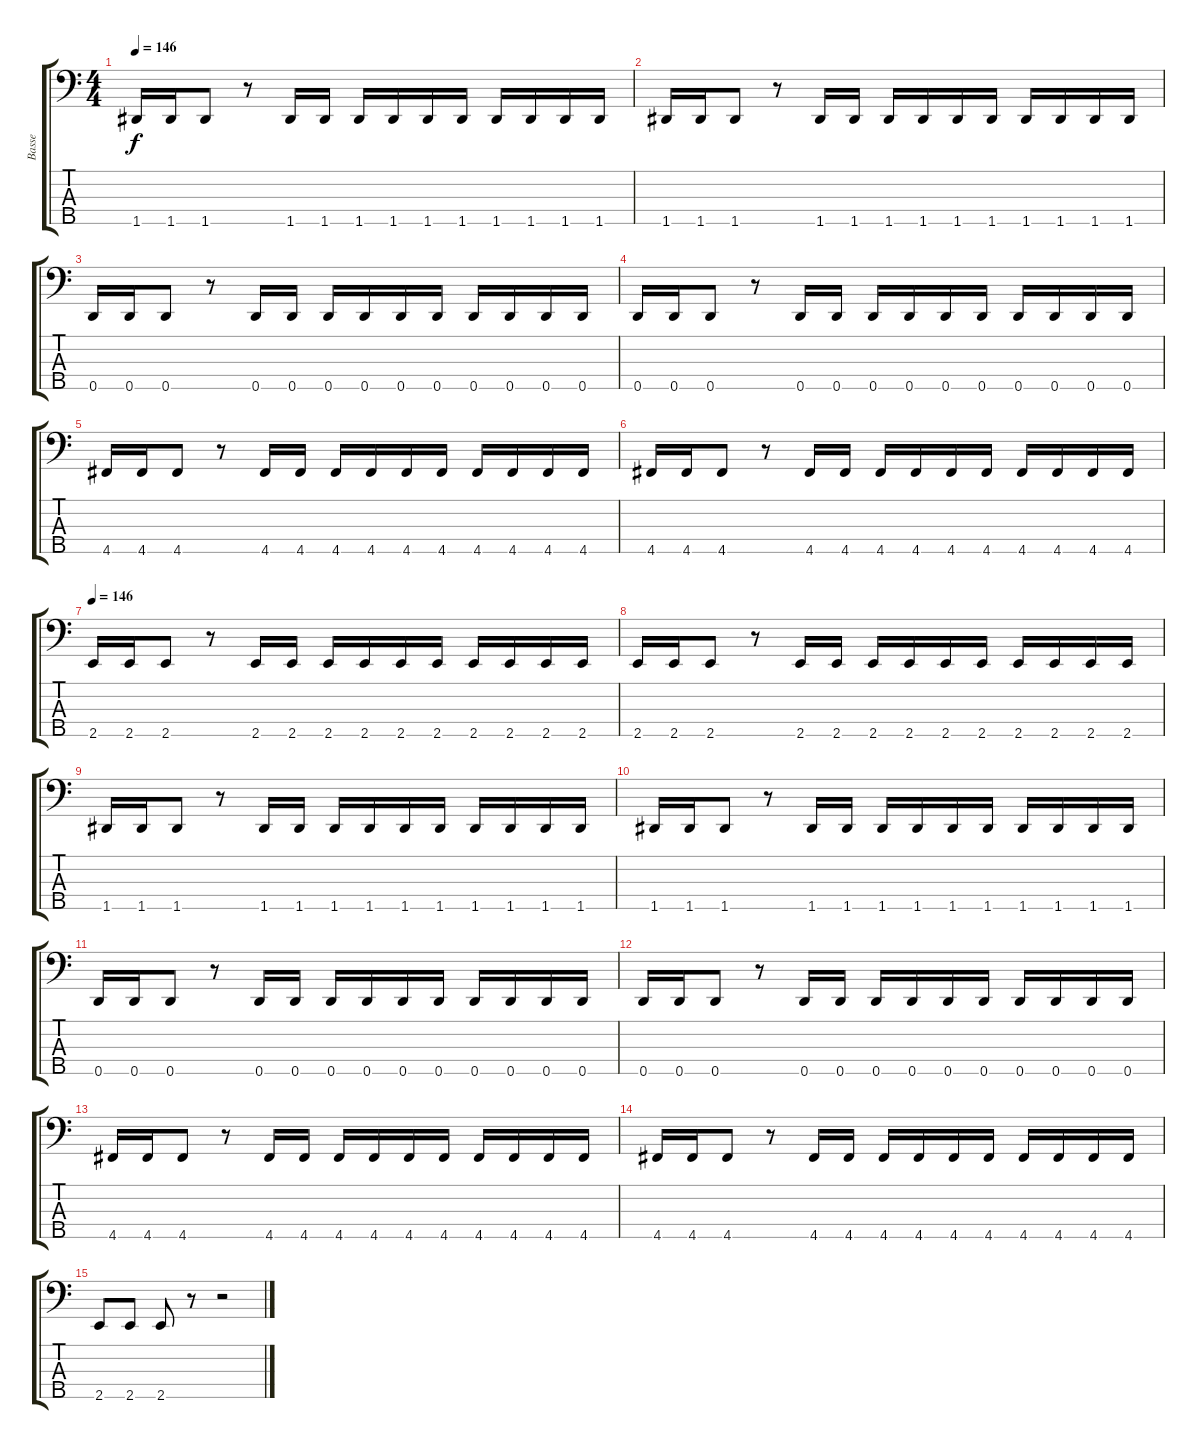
\track ("Basse" "Basse") {instrument electricbasspick}
\staff {score tabs}
\tuning (Bb2 F2 C2 G1 D1) {hide}
\ts (4 4)
\tempo 146
\clef f4
\ks c
1.5.16{dy f} 1.5.16 1.5.8 r.8 1.5.16 1.5.16 1.5.16 1.5.16 1.5.16 1.5.16 1.5.16 1.5.16 1.5.16 1.5.16 |
1.5.16 1.5.16 1.5.8 r.8 1.5.16 1.5.16 1.5.16 1.5.16 1.5.16 1.5.16 1.5.16 1.5.16 1.5.16 1.5.16 |
0.5.16 0.5.16 0.5.8 r.8 0.5.16 0.5.16 0.5.16 0.5.16 0.5.16 0.5.16 0.5.16 0.5.16 0.5.16 0.5.16 |
0.5.16 0.5.16 0.5.8 r.8 0.5.16 0.5.16 0.5.16 0.5.16 0.5.16 0.5.16 0.5.16 0.5.16 0.5.16 0.5.16 |
4.5.16 4.5.16 4.5.8 r.8 4.5.16 4.5.16 4.5.16 4.5.16 4.5.16 4.5.16 4.5.16 4.5.16 4.5.16 4.5.16 |
4.5.16 4.5.16 4.5.8 r.8 4.5.16 4.5.16 4.5.16 4.5.16 4.5.16 4.5.16 4.5.16 4.5.16 4.5.16 4.5.16 |
\tempo 146
2.5.16 2.5.16 2.5.8 r.8 2.5.16 2.5.16 2.5.16 2.5.16 2.5.16 2.5.16 2.5.16 2.5.16 2.5.16 2.5.16 |
2.5.16 2.5.16 2.5.8 r.8 2.5.16 2.5.16 2.5.16 2.5.16 2.5.16 2.5.16 2.5.16 2.5.16 2.5.16 2.5.16 |
1.5.16 1.5.16 1.5.8 r.8 1.5.16 1.5.16 1.5.16 1.5.16 1.5.16 1.5.16 1.5.16 1.5.16 1.5.16 1.5.16 |
1.5.16 1.5.16 1.5.8 r.8 1.5.16 1.5.16 1.5.16 1.5.16 1.5.16 1.5.16 1.5.16 1.5.16 1.5.16 1.5.16 |
0.5.16 0.5.16 0.5.8 r.8 0.5.16 0.5.16 0.5.16 0.5.16 0.5.16 0.5.16 0.5.16 0.5.16 0.5.16 0.5.16 |
0.5.16 0.5.16 0.5.8 r.8 0.5.16 0.5.16 0.5.16 0.5.16 0.5.16 0.5.16 0.5.16 0.5.16 0.5.16 0.5.16 |
4.5.16 4.5.16 4.5.8 r.8 4.5.16 4.5.16 4.5.16 4.5.16 4.5.16 4.5.16 4.5.16 4.5.16 4.5.16 4.5.16 |
4.5.16 4.5.16 4.5.8 r.8 4.5.16 4.5.16 4.5.16 4.5.16 4.5.16 4.5.16 4.5.16 4.5.16 4.5.16 4.5.16 |
2.5.8 2.5.8 2.5.8 r.8 r.2
